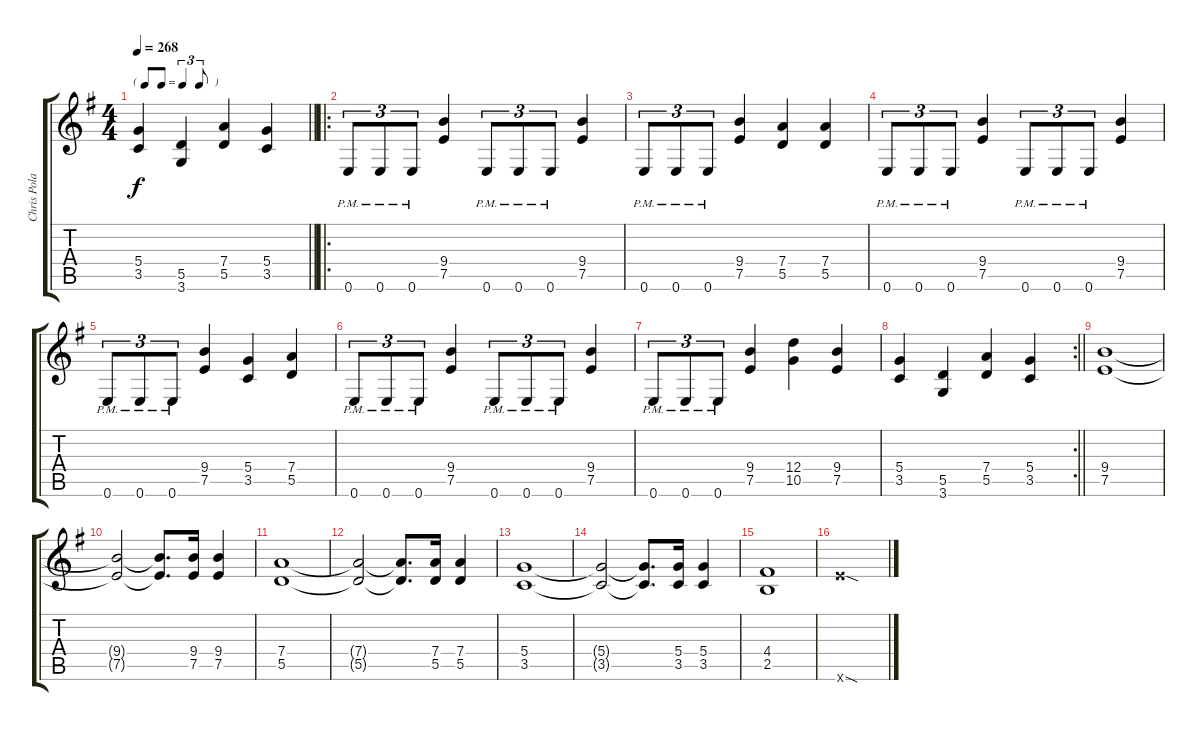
\track ("Chris Poland" "Chris Pola") {instrument distortionguitar}
\staff {score tabs}
\tuning (E4 B3 G3 D3 A2 E2) {hide}
\ts (4 4)
\tf triplet8th
\tempo 268
\clef g2
\barLineRight lightlight
\ks g
(5.4 3.5).4{dy f} (5.5 3.6).4 (7.4 5.5).4 (5.4 3.5).4 |
\ro
0.6{pm}.8{tu (3 2)} 0.6{pm}.8{tu (3 2)} 0.6{pm}.8{tu (3 2)} (9.4 7.5).4 0.6{pm}.8{tu (3 2)} 0.6{pm}.8{tu (3 2)} 0.6{pm}.8{tu (3 2)} (9.4 7.5).4 |
0.6{pm}.8{tu (3 2)} 0.6{pm}.8{tu (3 2)} 0.6{pm}.8{tu (3 2)} (9.4 7.5).4 (7.4 5.5).4 (7.4 5.5).4 |
0.6{pm}.8{tu (3 2)} 0.6{pm}.8{tu (3 2)} 0.6{pm}.8{tu (3 2)} (9.4 7.5).4 0.6{pm}.8{tu (3 2)} 0.6{pm}.8{tu (3 2)} 0.6{pm}.8{tu (3 2)} (9.4 7.5).4 |
0.6{pm}.8{tu (3 2)} 0.6{pm}.8{tu (3 2)} 0.6{pm}.8{tu (3 2)} (9.4 7.5).4 (5.4 3.5).4 (7.4 5.5).4 |
0.6{pm}.8{tu (3 2)} 0.6{pm}.8{tu (3 2)} 0.6{pm}.8{tu (3 2)} (9.4 7.5).4 0.6{pm}.8{tu (3 2)} 0.6{pm}.8{tu (3 2)} 0.6{pm}.8{tu (3 2)} (9.4 7.5).4 |
0.6{pm}.8{tu (3 2)} 0.6{pm}.8{tu (3 2)} 0.6{pm}.8{tu (3 2)} (9.4 7.5).4 (12.4 10.5).4 (9.4 7.5).4 |
\rc 2
\barLineRight lightlight
(5.4 3.5).4 (5.5 3.6).4 (7.4 5.5).4 (5.4 3.5).4 |
(9.4 7.5).1 |
(9.4{t} 7.5{t}).2 (9.4{t} 7.5{t}).8{d} (9.4 7.5).16 (9.4 7.5).4 |
(7.4 5.5).1 |
(7.4{t} 5.5{t}).2 (7.4{t} 5.5{t}).8{d} (7.4 5.5).16 (7.4 5.5).4 |
(5.4 3.5).1 |
(5.4{t} 3.5{t}).2 (5.4{t} 3.5{t}).8{d} (5.4 3.5).16 (5.4 3.5).4 |
(4.4 2.5).1 |
12.6{sod x}.1
